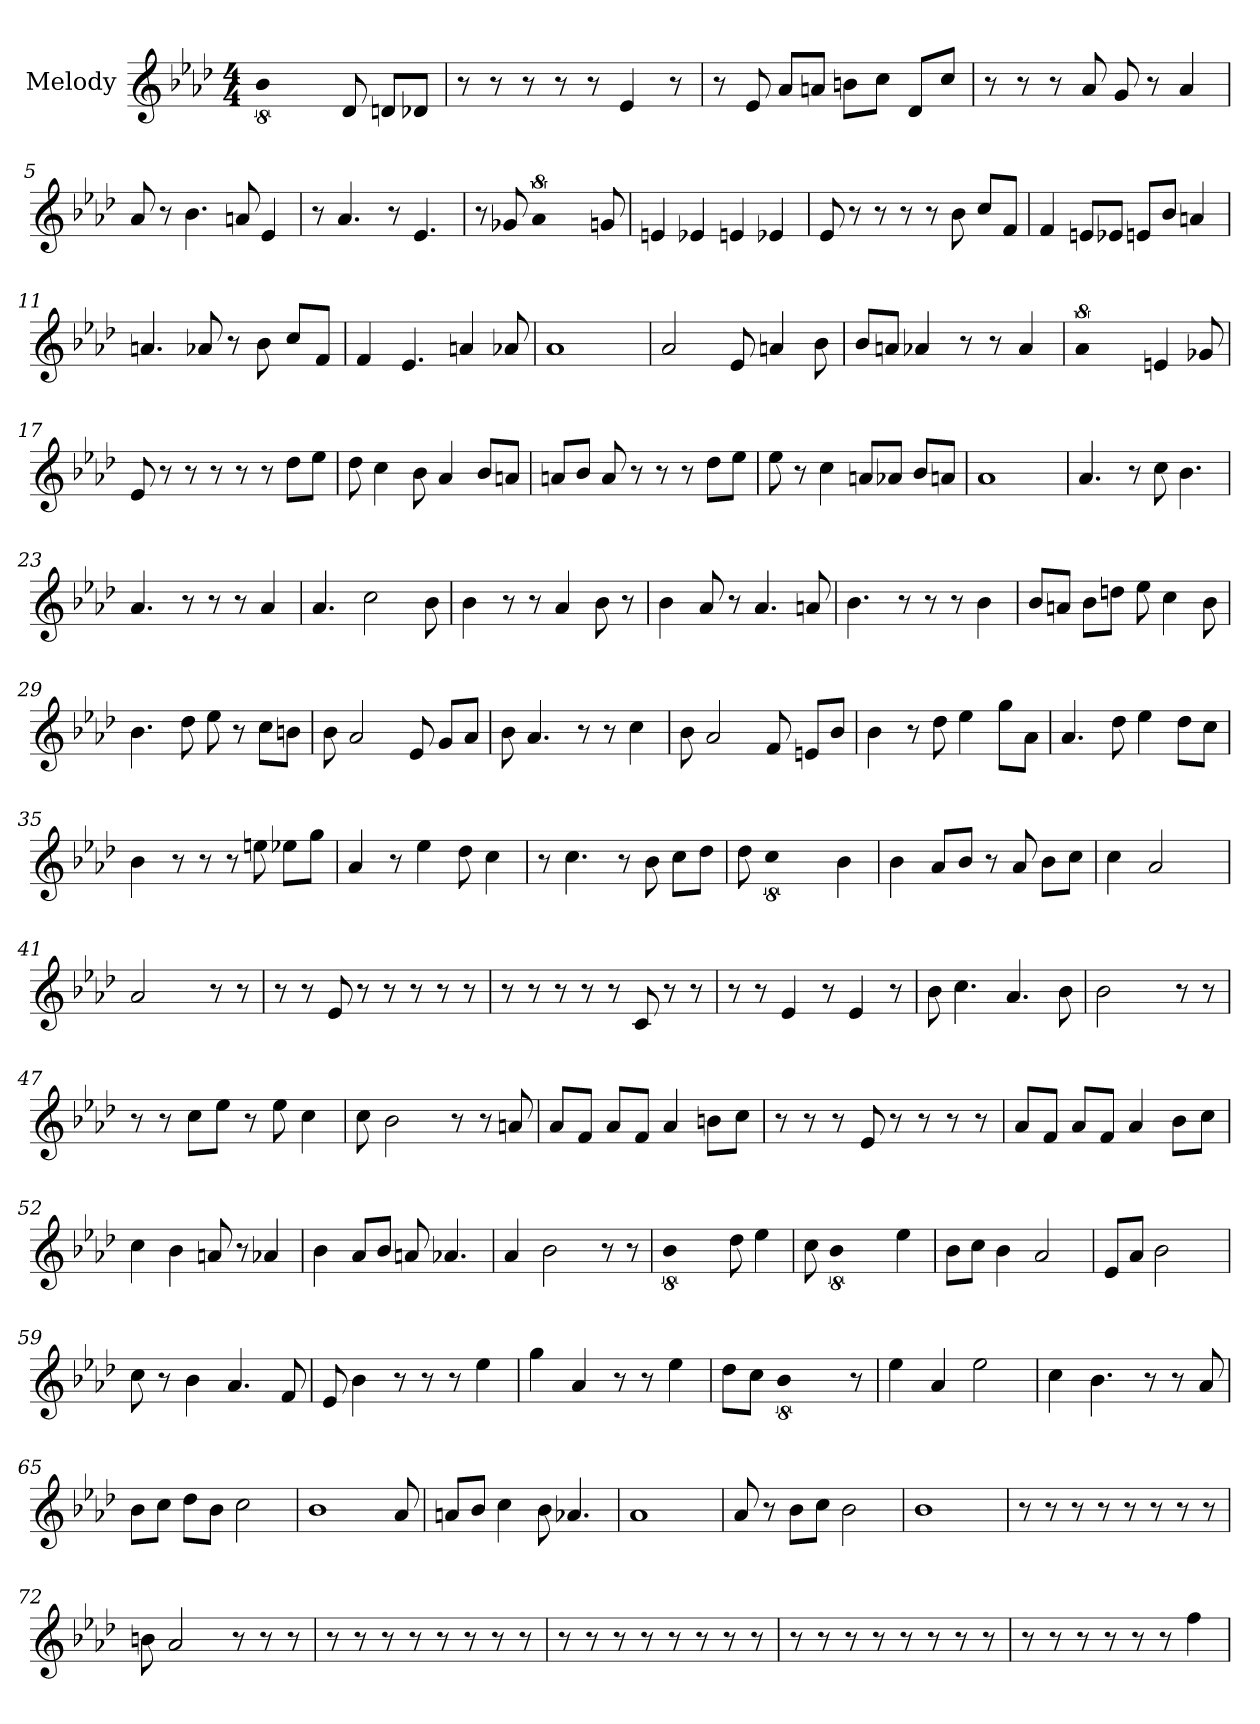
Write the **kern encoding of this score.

**kern
*part1
*staff1
*I"Melody
*clefG2
*k[b-e-a-d-]
*A-:
*M4/4
*MM99
=1
!LO:N:vis=2
8%5b-
8d-
8d/L
8d-/J
=2
8r
8r
8r
8r
8r
4e-
8r
=3
8r
8e-
8a-/L
8a/J
8b\L
8cc\J
8d-/L
8cc/J
=4
8r
8r
8r
8a-
8g
8r
4a-
=5
8a-
8r
4.b-
8a
4e-
=6
8r
4.a-
8r
4.e-
=7
8r
8g-
!LO:N:vis=2
8%5a-
8g
=8
4e
4e-
4e
4e-
=9
8e-
8r
8r
8r
8r
8b-
8cc/L
8f/J
=10
4f
8e/L
8e-/J
8e/L
8b-/J
4a
=11
4.a
8a-
8r
8b-
8cc/L
8f/J
=12
4f
4.e-
4a
8a-
=13
1a-
=14
2a-
8e-
4a
8b-
=15
8b-/L
8a/J
4a-
8r
8r
4a-
=16
!LO:N:vis=2
8%5a-
4e
8g-
=17
8e-
8r
8r
8r
8r
8r
8dd-\L
8ee-\J
=18
8dd-
4cc
8b-
4a-
8b-/L
8a/J
=19
8a/L
8b-/J
8a
8r
8r
8r
8dd-\L
8ee-\J
=20
8ee-
8r
4cc
8a/L
8a-/J
8b-/L
8a/J
=21
1a-
=22
4.a-
8r
8cc
4.b-
=23
4.a-
8r
8r
8r
4a-
=24
4.a-
2cc
8b-
=25
4b-
8r
8r
4a-
8b-
8r
=26
4b-
8a-
8r
4.a-
8a
=27
4.b-
8r
8r
8r
4b-
=28
8b-/L
8a/J
8b-\L
8dd\J
8ee-
4cc
8b-
=29
4.b-
8dd-
8ee-
8r
8cc\L
8b\J
=30
8b-
2a-
8e-
8g/L
8a-/J
=31
8b-
4.a-
8r
8r
4cc
=32
8b-
2a-
8f
8e/L
8b-/J
=33
4b-
8r
8dd-
4ee-
8gg\L
8a-\J
=34
4.a-
8dd-
4ee-
8dd-\L
8cc\J
=35
4b-
8r
8r
8r
8ee
8ee-\L
8gg\J
=36
4a-
8r
4ee-
8dd-
4cc
=37
8r
4.cc
8r
8b-
8cc\L
8dd-\J
=38
8dd-
!LO:N:vis=2
8%5cc
4b-
=39
4b-
8a-/L
8b-/J
8r
8a-
8b-\L
8cc\J
=40
4cc
!LO:N:vis=2
2.a-
=41
!LO:N:vis=2
2.a-
8r
8r
=42
8r
8r
8e-
8r
8r
8r
8r
8r
=43
8r
8r
8r
8r
8r
8c
8r
8r
=44
8r
8r
4e-
8r
4e-
8r
=45
8b-
4.cc
4.a-
8b-
=46
!LO:N:vis=2
2.b-
8r
8r
=47
8r
8r
8cc\L
8ee-\J
8r
8ee-
4cc
=48
8cc
2b-
8r
8r
8a
=49
8a-/L
8f/J
8a-/L
8f/J
4a-
8b\L
8cc\J
=50
8r
8r
8r
8e-
8r
8r
8r
8r
=51
8a-/L
8f/J
8a-/L
8f/J
4a-
8b-\L
8cc\J
=52
4cc
4b-
8a
8r
4a-
=53
4b-
8a-/L
8b-/J
8a
4.a-
=54
4a-
2b-
8r
8r
=55
!LO:N:vis=2
8%5b-
8dd-
4ee-
=56
8cc
!LO:N:vis=2
8%5b-
4ee-
=57
8b-\L
8cc\J
4b-
2a-
=58
8e-/L
8a-/J
!LO:N:vis=2
2.b-
=59
8cc
8r
4b-
4.a-
8f
=60
8e-
4b-
8r
8r
8r
4ee-
=61
4gg
4a-
8r
8r
4ee-
=62
8dd-\L
8cc\J
!LO:N:vis=2
8%5b-
8r
=63
4ee-
4a-
2ee-
=64
4cc
4.b-
8r
8r
8a-
=65
8b-\L
8cc\J
8dd-\L
8b-\J
2cc
=66
!LO:N:vis=1
2..b-
8a-
=67
8a/L
8b-/J
4cc
8b-
4.a-
=68
1a-
=69
8a-
8r
8b-\L
8cc\J
2b-
=70
1b-
=71
8r
8r
8r
8r
8r
8r
8r
8r
=72
8b
2a-
8r
8r
8r
=73
8r
8r
8r
8r
8r
8r
8r
8r
=74
8r
8r
8r
8r
8r
8r
8r
8r
=75
8r
8r
8r
8r
8r
8r
8r
8r
=76
8r
8r
8r
8r
8r
8r
4ff
=
*-
